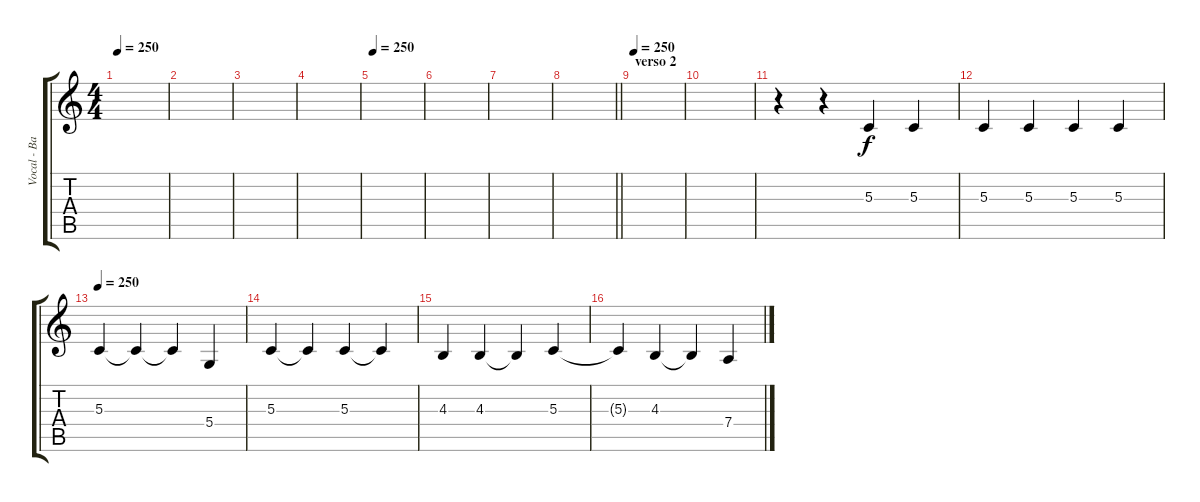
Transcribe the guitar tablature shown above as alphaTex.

\track ("Vocal - Badauí" "Vocal - Ba") {instrument lead2sawtooth}
\staff {score tabs}
\tuning (E4 B3 G3 D3 A2 E2) {hide}
\ts (4 4)
\tempo 250
\clef g2
\ks c
|
|
|
|
\tempo 250
|
|
|
\barLineRight lightlight
|
\section ("" "verso 2")
\tempo 250
|
|
r.4 r.4 5.3.4 5.3.4 |
5.3.4 5.3.4 5.3.4 5.3.4 |
\tempo 250
5.3.4 5.3{t}.4 5.3{t}.4 5.4.4 |
5.3.4 5.3{t}.4 5.3.4 5.3{t}.4 |
4.3.4 4.3.4 4.3{t}.4 5.3.4 |
5.3{t}.4 4.3.4 4.3{t}.4 7.4.4
